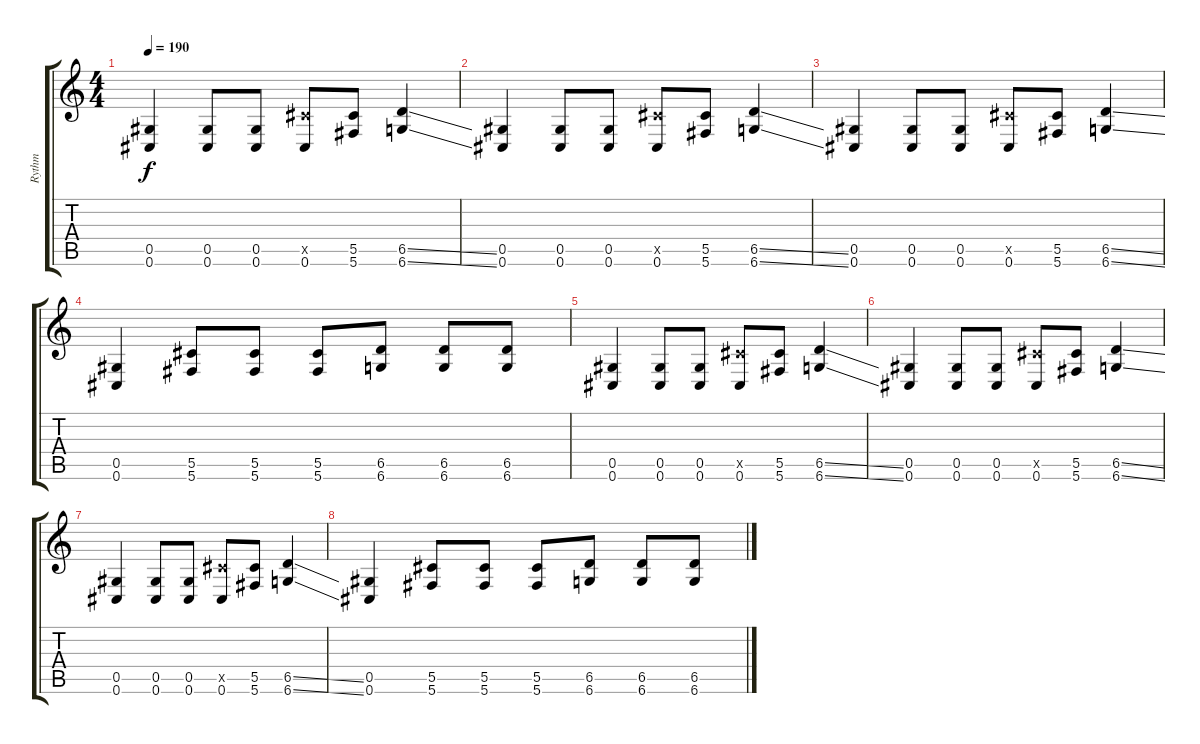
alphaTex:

\track ("Rythm" "Rythm") {instrument distortionguitar}
\staff {score tabs}
\tuning (Eb4 Bb3 Gb3 Db3 Ab2 Db2) {hide}
\ts (4 4)
\tempo 190
\clef g2
\ks c
(0.5 0.6).4{dy f} (0.5 0.6).8 (0.5 0.6).8 (5.5{x} 0.6).8 (5.5 5.6).8 (6.5{ss} 6.6{ss}).4 |
(0.5 0.6).4 (0.5 0.6).8 (0.5 0.6).8 (5.5{x} 0.6).8 (5.5 5.6).8 (6.5{ss} 6.6{ss}).4 |
(0.5 0.6).4 (0.5 0.6).8 (0.5 0.6).8 (5.5{x} 0.6).8 (5.5 5.6).8 (6.5{ss} 6.6{ss}).4 |
(0.5 0.6).4 (5.5 5.6).8 (5.5 5.6).8 (5.5 5.6).8 (6.5 6.6).8 (6.5 6.6).8 (6.5 6.6).8 |
(0.5 0.6).4 (0.5 0.6).8 (0.5 0.6).8 (5.5{x} 0.6).8 (5.5 5.6).8 (6.5{ss} 6.6{ss}).4 |
(0.5 0.6).4 (0.5 0.6).8 (0.5 0.6).8 (5.5{x} 0.6).8 (5.5 5.6).8 (6.5{ss} 6.6{ss}).4 |
(0.5 0.6).4 (0.5 0.6).8 (0.5 0.6).8 (5.5{x} 0.6).8 (5.5 5.6).8 (6.5{ss} 6.6{ss}).4 |
(0.5 0.6).4 (5.5 5.6).8 (5.5 5.6).8 (5.5 5.6).8 (6.5 6.6).8 (6.5 6.6).8 (6.5 6.6).8
